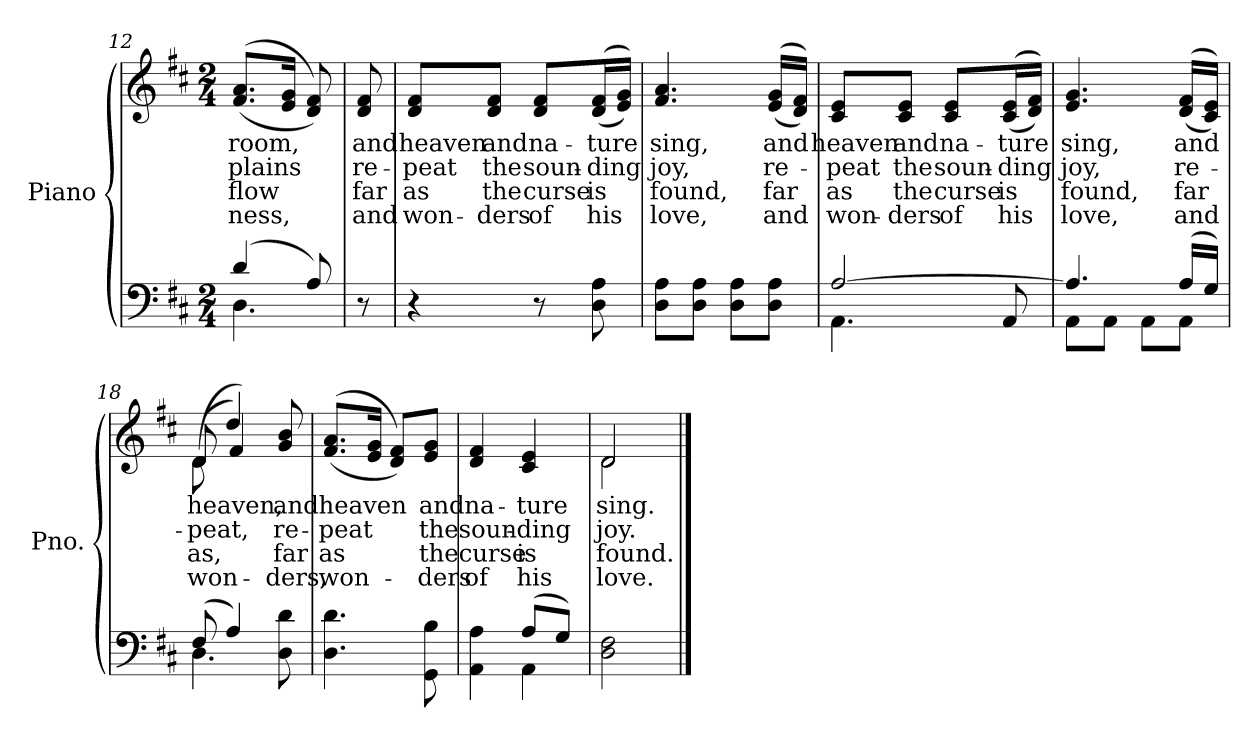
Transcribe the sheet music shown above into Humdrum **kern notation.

**kern	**kern	**text	**text	**text	**text
*part2	*part1	*part1	*part1	*part1	*part1
*staff2	*staff1	*staff1	*staff1	*staff1	*staff1
*I"Piano	*I"Piano	*	*	*	*
*I'Pno.	*I'Pno.	*	*	*	*
*clefF4	*clefG2	*	*	*	*
*k[f#c#]	*k[f#c#]	*	*	*	*
*D:	*D:	*	*	*	*
*M2/4	*M2/4	*	*	*	*
=12	=12	=12	=12	=12	=12
*^	*	*	*	*	*
!	!	!	!LO:LY:b:color=#000000	!LO:LY:b:color=#000000	!LO:LY:b:color=#000000	!LO:LY:b:color=#000000
(4di/	4.Di\	((8.f#i/ 8.ai/L	room,	plains	-flow	ness,
.	.	16ei/ 16gi/Jk	.	.	.	.
8Ai/)	.	8di/ 8f#i))	.	.	.	.
*v	*v	*	*	*	*	*
!!LO:LB:g=z
=13	=13	=13	=13	=13	=13
!	!	!LO:LY:b:color=#000000	!LO:LY:b:color=#000000	!LO:LY:b:color=#000000	!LO:LY:b:color=#000000
8r	8di/ 8f#i	and	re-	far	and
=14	=14	=14	=14	=14	=14
!	!	!LO:LY:b:color=#000000	!LO:LY:b:color=#000000	!LO:LY:b:color=#000000	!LO:LY:b:color=#000000
4r	8di/ 8f#i/L	heaven	-peat	as	won-
!	!	!LO:LY:b:color=#000000	!LO:LY:b:color=#000000	!LO:LY:b:color=#000000	!LO:LY:b:color=#000000
.	8di/ 8f#i/J	and	the	-the	ders
!	!	!LO:LY:b:color=#000000	!LO:LY:b:color=#000000	!LO:LY:b:color=#000000	!LO:LY:b:color=#000000
8r	8di/ 8f#i/L	na-	soun-	curse	of
!	!	!LO:LY:b:color=#000000	!LO:LY:b:color=#000000	!LO:LY:b:color=#000000	!LO:LY:b:color=#000000
8Di\ 8Ai	((16di/ 16f#i/L	-ture	-ding	is	his
.	16ei/ 16gi/JJ))	.	.	.	.
=15	=15	=15	=15	=15	=15
!	!	!LO:LY:b:color=#000000	!LO:LY:b:color=#000000	!LO:LY:b:color=#000000	!LO:LY:b:color=#000000
8Di\ 8Ai\L	4.f#i/ 4.ai	sing,	joy,	found,	love,
8Di\ 8Ai\J	.	.	.	.	.
8Di\ 8Ai\L	.	.	.	.	.
!	!	!LO:LY:b:color=#000000	!LO:LY:b:color=#000000	!LO:LY:b:color=#000000	!LO:LY:b:color=#000000
8Di\ 8Ai\J	((16ei/ 16gi/LL	and	re-	far	and
.	16di/ 16f#i/JJ))	.	.	.	.
=16	=16	=16	=16	=16	=16
*^	*	*	*	*	*
!	!	!	!LO:LY:b:color=#000000	!LO:LY:b:color=#000000	!LO:LY:b:color=#000000	!LO:LY:b:color=#000000
[2Ai/	4.AAi\	8c#i/ 8ei/L	heaven	-peat	as	won-
!	!	!	!LO:LY:b:color=#000000	!LO:LY:b:color=#000000	!LO:LY:b:color=#000000	!LO:LY:b:color=#000000
.	.	8c#i/ 8ei/J	and	the	-the	ders
!	!	!	!LO:LY:b:color=#000000	!LO:LY:b:color=#000000	!LO:LY:b:color=#000000	!LO:LY:b:color=#000000
.	.	8c#i/ 8ei/L	na-	soun-	curse	of
!	!	!	!LO:LY:b:color=#000000	!LO:LY:b:color=#000000	!LO:LY:b:color=#000000	!LO:LY:b:color=#000000
.	8AAi/	((16c#i/ 16ei/L	-ture	-ding	is	his
.	.	16di/ 16f#i/JJ))	.	.	.	.
!!LO:LB:g=z
=17	=17	=17	=17	=17	=17	=17
!	!	!	!LO:LY:b:color=#000000	!LO:LY:b:color=#000000	!LO:LY:b:color=#000000	!LO:LY:b:color=#000000
4.Ai/]	8AAi\L	4.ei/ 4.gi	sing,	joy,	found,	love,
.	8AAi\J	.	.	.	.	.
.	8AAi\L	.	.	.	.	.
!	!	!	!LO:LY:b:color=#000000	!LO:LY:b:color=#000000	!LO:LY:b:color=#000000	!LO:LY:b:color=#000000
(16Ai/LL	8AAi\J	((16di/ 16f#i/LL	and	re-	far	and
16Gi/JJ)	.	16c#i/ 16ei/JJ))	.	.	.	.
=18	=18	=18	=18	=18	=18	=18
!	!	!	!LO:LY:b:color=#000000	!LO:LY:b:color=#000000	!LO:LY:b:color=#000000	!LO:LY:b:color=#000000
*	*	*^	*	*	*	*
(8F#i/	4.Di\	(8di/	(8di\	heaven,	-peat,	as,	won-
4Ai/)	.	4ddi/)	4f#i/)	.	.	.	.
!	!	!	!	!LO:LY:b:color=#000000	!LO:LY:b:color=#000000	!LO:LY:b:color=#000000	!LO:LY:b:color=#000000
8Di\ 8di	8ryy	8gi/ 8bi	8ryy	and	re-	-far	ders,
*v	*v	*	*	*	*	*	*
*	*v	*v	*	*	*	*
=19	=19	=19	=19	=19	=19
*^	*^	*	*	*	*
!	!	!	!	!LO:LY:b:color=#000000	!LO:LY:b:color=#000000	!LO:LY:b:color=#000000	!LO:LY:b:color=#000000
*v	*v	*	*	*	*	*	*
*	*v	*v	*	*	*	*
4.Di\ 4.di	((8.f#i/ 8.ai/L	heaven	-peat	as	won-
.	16ei/ 16gi/Jk	.	.	.	.
.	8di/ 8f#i/L))	.	.	.	.
!	!	!LO:LY:b:color=#000000	!LO:LY:b:color=#000000	!LO:LY:b:color=#000000	!LO:LY:b:color=#000000
8GGi\ 8Bi	8ei/ 8gi/J	and	the	-the	ders
=20	=20	=20	=20	=20	=20
*^	*	*	*	*	*
!	!	!	!LO:LY:b:color=#000000	!LO:LY:b:color=#000000	!LO:LY:b:color=#000000	!LO:LY:b:color=#000000
4AAi\ 4Ai	4ryy	4di/ 4f#i	na-	soun-	curse	of
!	!	!	!LO:LY:b:color=#000000	!LO:LY:b:color=#000000	!LO:LY:b:color=#000000	!LO:LY:b:color=#000000
(8Ai/L	4AAi\	4c#i/ 4ei	-ture	-ding	is	his
8Gi/J)	.	.	.	.	.	.
*v	*v	*	*	*	*	*
=21	=21	=21	=21	=21	=21
!	!	!LO:LY:b:color=#000000	!LO:LY:b:color=#000000	!LO:LY:b:color=#000000	!LO:LY:b:color=#000000
*	*^	*	*	*	*
2Di\ 2F#i	2di/	2di\	sing.	joy.	found.	love.
*	*v	*v	*	*	*	*
==	==	==	==	==	==
*-	*-	*-	*-	*-	*-
